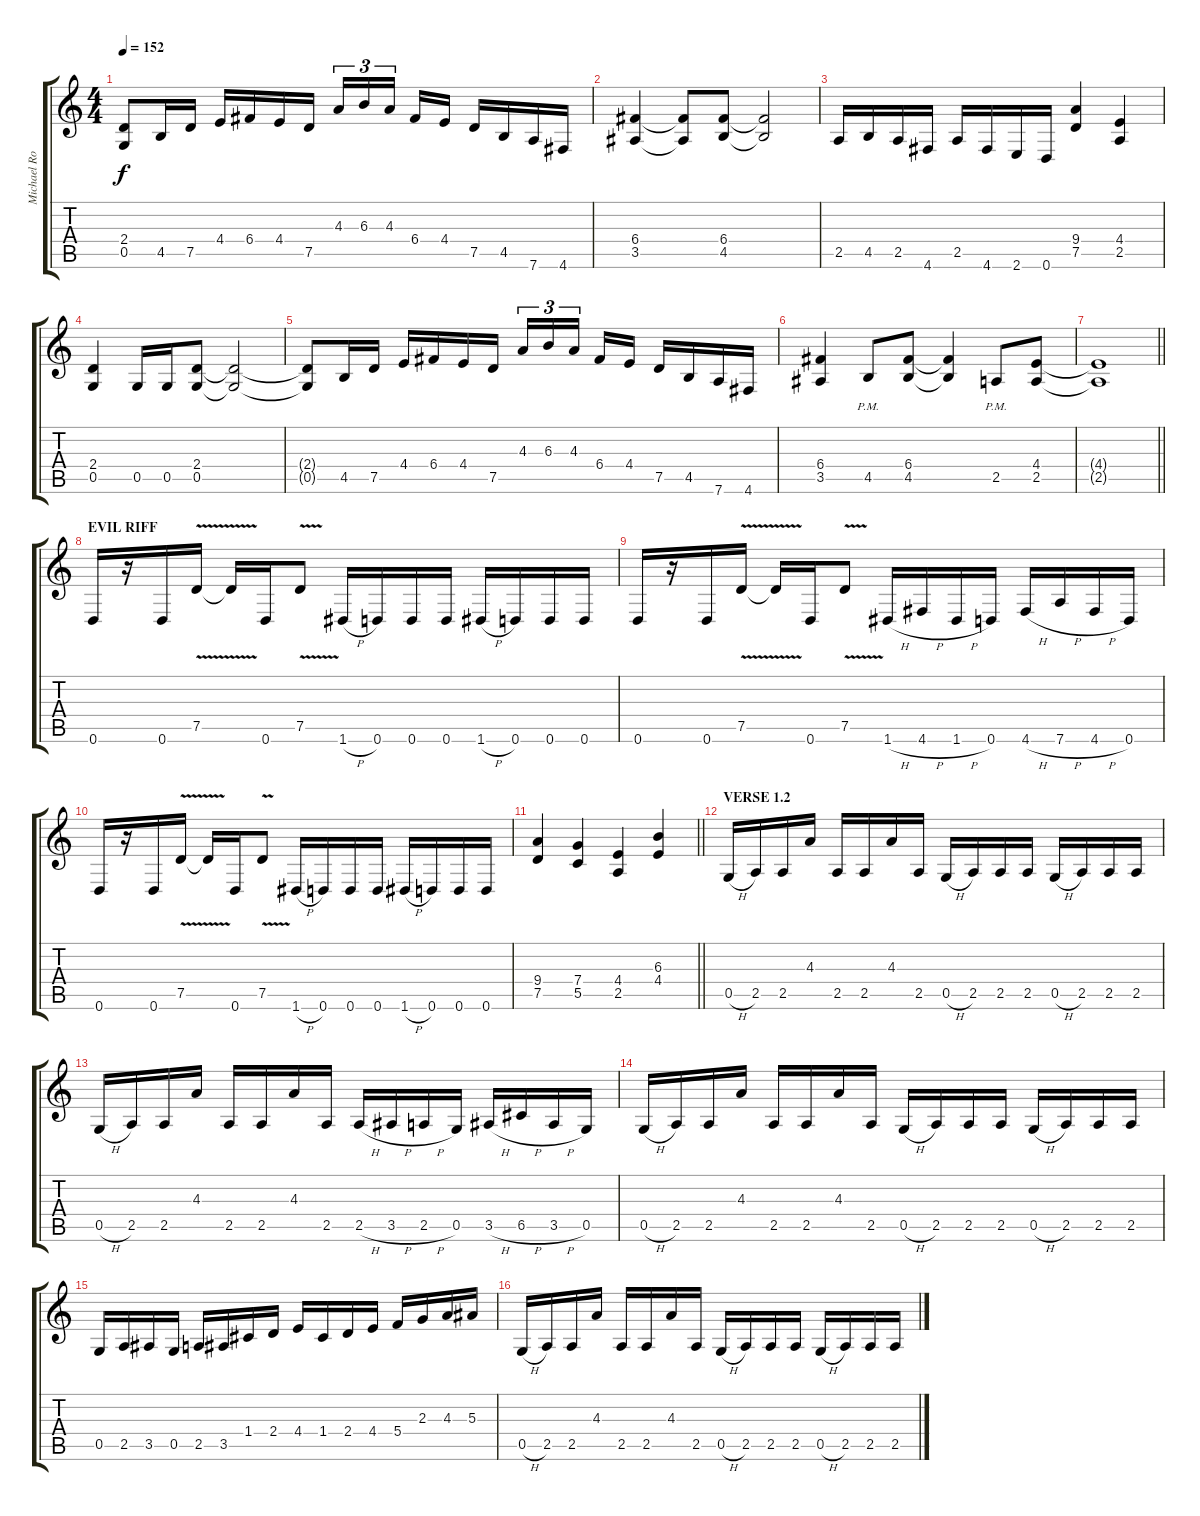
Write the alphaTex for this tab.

\track ("Michael Romeo 1" "Michael Ro") {instrument distortionguitar}
\staff {score tabs}
\tuning (D4 A3 F3 C3 G2 D2) {hide}
\ts (4 4)
\tempo 152
\clef g2
\ks c
(2.4{t} 0.5{t}).8{dy f} 4.5.16 7.5.16 4.4.16 6.4.16 4.4.16 7.5.16 4.3.16{tu (3 2)} 6.3.16{tu (3 2)} 4.3.16{tu (3 2) beam splitsecondary} 6.4.16 4.4.16 7.5.16 4.5.16 7.6.16 4.6.16 |
(6.4 3.5).4 (6.4{t} 3.5{t}).8 (6.4 4.5).8 (6.4{t} 4.5{t}).2 |
2.5.16 4.5.16 2.5.16 4.6.16 2.5.16 4.6.16 2.6.16 0.6.16 (9.4 7.5).4 (4.4 2.5).4 |
(2.4 0.5).4 0.5.16 0.5.16 (2.4 0.5).8 (2.4{t} 0.5{t}).2 |
(2.4{t} 0.5{t}).8 4.5.16 7.5.16 4.4.16 6.4.16 4.4.16 7.5.16 4.3.16{tu (3 2)} 6.3.16{tu (3 2)} 4.3.16{tu (3 2) beam splitsecondary} 6.4.16 4.4.16 7.5.16 4.5.16 7.6.16 4.6.16 |
(6.4 3.5).4 4.5{pm}.8 (6.4 4.5).8 (6.4{t} 4.5{t}).4 2.5{pm}.8 (4.4 2.5).8 |
\barLineRight lightlight
(4.4{t} 2.5{t}).1 |
\section ("" "EVIL RIFF")
0.6.16 r.16 0.6.16 7.5{v}.16 7.5{t}.16 0.6.16 7.5{v}.8 1.6{h}.16 0.6.16 0.6.16 0.6.16 1.6{h}.16 0.6.16 0.6.16 0.6.16 |
0.6.16 r.16 0.6.16 7.5{v}.16 7.5{t}.16 0.6.16 7.5{v}.8 1.6{h}.16 4.6{h}.16 1.6{h}.16 0.6.16 4.6{h}.16 7.6{h}.16 4.6{h}.16 0.6.16 |
0.6.16 r.16 0.6.16 7.5{v}.16 7.5{t}.16 0.6.16 7.5{v}.8 1.6{h}.16 0.6.16 0.6.16 0.6.16 1.6{h}.16 0.6.16 0.6.16 0.6.16 |
\barLineRight lightlight
(9.4 7.5).4 (7.4 5.5).4 (4.4 2.5).4 (6.3 4.4).4 |
\section ("" "VERSE 1.2")
0.5{h}.16 2.5.16 2.5.16 4.3.16 2.5.16 2.5.16 4.3.16 2.5.16 0.5{h}.16 2.5.16 2.5.16 2.5.16 0.5{h}.16 2.5.16 2.5.16 2.5.16 |
0.5{h}.16 2.5.16 2.5.16 4.3.16 2.5.16 2.5.16 4.3.16 2.5.16 2.5{h}.16 3.5{h}.16 2.5{h}.16 0.5.16 3.5{h}.16 6.5{h}.16 3.5{h}.16 0.5.16 |
0.5{h}.16 2.5.16 2.5.16 4.3.16 2.5.16 2.5.16 4.3.16 2.5.16 0.5{h}.16 2.5.16 2.5.16 2.5.16 0.5{h}.16 2.5.16 2.5.16 2.5.16 |
0.5.16 2.5.16 3.5.16 0.5.16 2.5.16 3.5.16 1.4.16 2.4.16 4.4.16 1.4.16 2.4.16 4.4.16 5.4.16 2.3.16 4.3.16 5.3.16 |
0.5{h}.16 2.5.16 2.5.16 4.3.16 2.5.16 2.5.16 4.3.16 2.5.16 0.5{h}.16 2.5.16 2.5.16 2.5.16 0.5{h}.16 2.5.16 2.5.16 2.5.16
